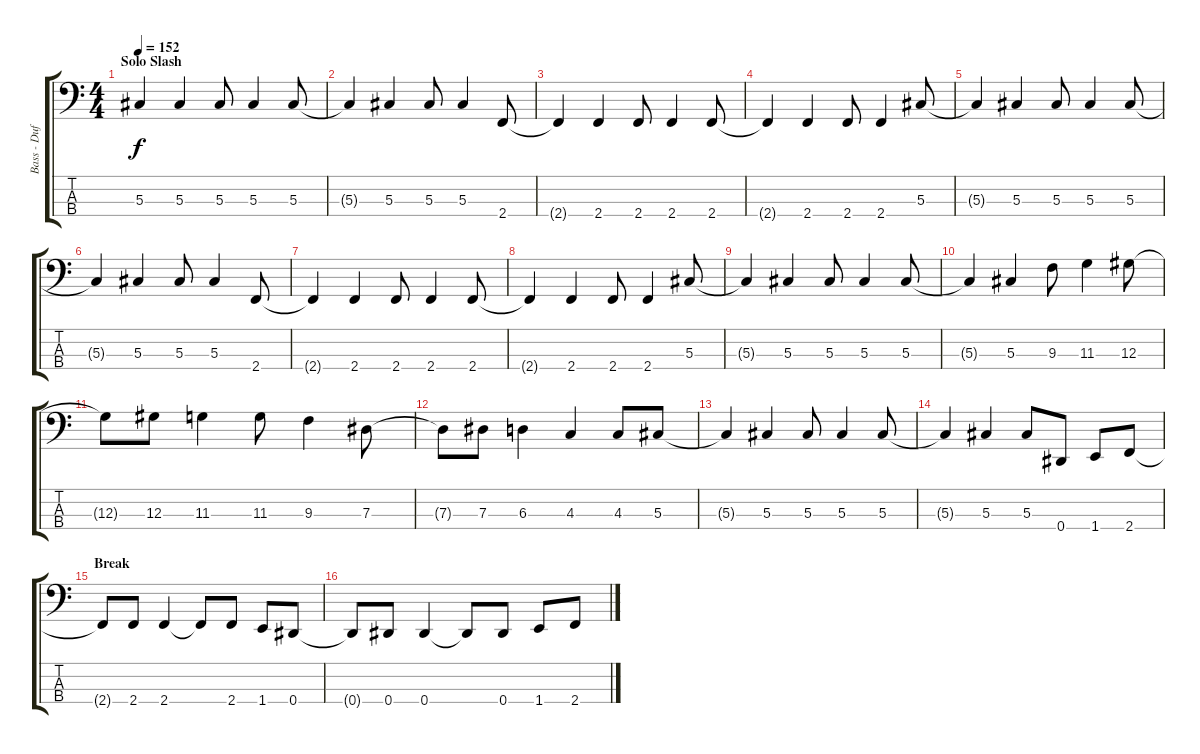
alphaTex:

\track ("Bass - Duff \"Rose\" McKagan" "Bass - Duf") {instrument electricbassfinger}
\staff {score tabs}
\tuning (Gb2 Db2 Ab1 Eb1) {hide}
\ts (4 4)
\section ("" "Solo Slash")
\tempo 152
\clef f4
\ks c
5.3.4{dy f} 5.3.4 5.3.8 5.3.4 5.3.8 |
5.3{t}.4 5.3.4 5.3.8 5.3.4 2.4.8 |
2.4{t}.4 2.4.4 2.4.8 2.4.4 2.4.8 |
2.4{t}.4 2.4.4 2.4.8 2.4.4 5.3.8 |
5.3{t}.4 5.3.4 5.3.8 5.3.4 5.3.8 |
5.3{t}.4 5.3.4 5.3.8 5.3.4 2.4.8 |
2.4{t}.4 2.4.4 2.4.8 2.4.4 2.4.8 |
2.4{t}.4 2.4.4 2.4.8 2.4.4 5.3.8 |
5.3{t}.4 5.3.4 5.3.8 5.3.4 5.3.8 |
5.3{t}.4 5.3.4 9.3.8 11.3.4 12.3.8 |
12.3{t}.8 12.3.8 11.3.4 11.3.8 9.3.4 7.3.8 |
7.3{t}.8 7.3.8 6.3.4 4.3.4 4.3.8 5.3.8 |
5.3{t}.4 5.3.4 5.3.8 5.3.4 5.3.8 |
5.3{t}.4 5.3.4 5.3.8 0.4.8 1.4.8 2.4.8 |
\section ("" "Break")
2.4{t}.8 2.4.8 2.4.4 2.4{t}.8 2.4.8 1.4.8 0.4.8 |
0.4{t}.8 0.4.8 0.4.4 0.4{t}.8 0.4.8 1.4.8 2.4.8
